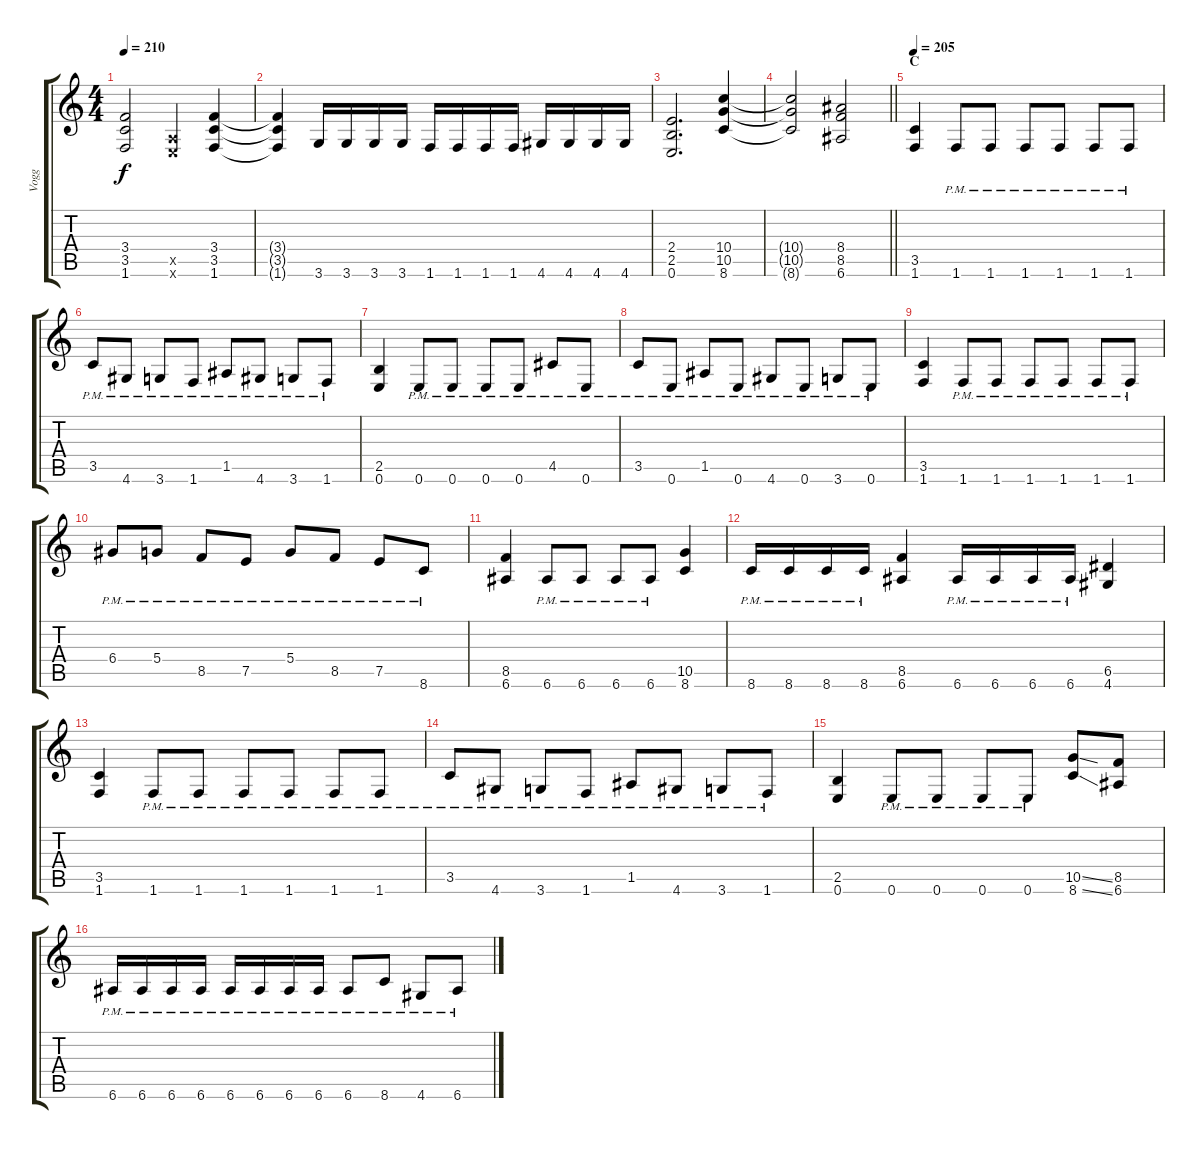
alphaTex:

\track ("Vogg" "Vogg") {instrument distortionguitar}
\staff {score tabs}
\tuning (E4 B3 G3 D3 A2 E2) {hide}
\ts (4 4)
\tempo 210
\clef g2
\ks c
(3.4 3.5 1.6).2{dy f} (0.5{x} 0.6{x}).4 (3.4 3.5 1.6).4 |
(3.4{t} 3.5{t} 1.6{t}).4 3.6.16 3.6.16 3.6.16 3.6.16 1.6.16 1.6.16 1.6.16 1.6.16 4.6.16 4.6.16 4.6.16 4.6.16 |
(2.4 2.5 0.6).2{d} (10.4 10.5 8.6).4 |
\barLineRight lightlight
(10.4{t} 10.5{t} 8.6{t}).2 (8.4 8.5 6.6).2 |
\section ("" "C")
\tempo 205
(3.5 1.6).4 1.6{pm}.8 1.6{pm}.8 1.6{pm}.8 1.6{pm}.8 1.6{pm}.8 1.6{pm}.8 |
3.5{pm}.8 4.6{pm}.8 3.6{pm}.8 1.6{pm}.8 1.5{pm}.8 4.6{pm}.8 3.6{pm}.8 1.6{pm}.8 |
(2.5 0.6).4 0.6{pm}.8 0.6{pm}.8 0.6{pm}.8 0.6{pm}.8 4.5{pm}.8 0.6{pm}.8 |
3.5{pm}.8 0.6{pm}.8 1.5{pm}.8 0.6{pm}.8 4.6{pm}.8 0.6{pm}.8 3.6{pm}.8 0.6{pm}.8 |
(3.5 1.6).4 1.6{pm}.8 1.6{pm}.8 1.6{pm}.8 1.6{pm}.8 1.6{pm}.8 1.6{pm}.8 |
6.4{pm}.8 5.4{pm}.8 8.5{pm}.8 7.5{pm}.8 5.4{pm}.8 8.5{pm}.8 7.5{pm}.8 8.6{pm}.8 |
(8.5 6.6).4 6.6{pm}.8 6.6{pm}.8 6.6{pm}.8 6.6{pm}.8 (10.5 8.6).4 |
8.6{pm}.16 8.6{pm}.16 8.6{pm}.16 8.6{pm}.16 (8.5 6.6).4 6.6{pm}.16 6.6{pm}.16 6.6{pm}.16 6.6{pm}.16 (6.5 4.6).4 |
(3.5 1.6).4 1.6{pm}.8 1.6{pm}.8 1.6{pm}.8 1.6{pm}.8 1.6{pm}.8 1.6{pm}.8 |
3.5{pm}.8 4.6{pm}.8 3.6{pm}.8 1.6{pm}.8 1.5{pm}.8 4.6{pm}.8 3.6{pm}.8 1.6{pm}.8 |
(2.5 0.6).4 0.6{pm}.8 0.6{pm}.8 0.6{pm}.8 0.6{pm}.8 (10.5{ss} 8.6{ss}).8 (8.5 6.6).8 |
6.6{pm}.16 6.6{pm}.16 6.6{pm}.16 6.6{pm}.16 6.6{pm}.16 6.6{pm}.16 6.6{pm}.16 6.6{pm}.16 6.6{pm}.8 8.6{pm}.8 4.6{pm}.8 6.6{pm}.8
